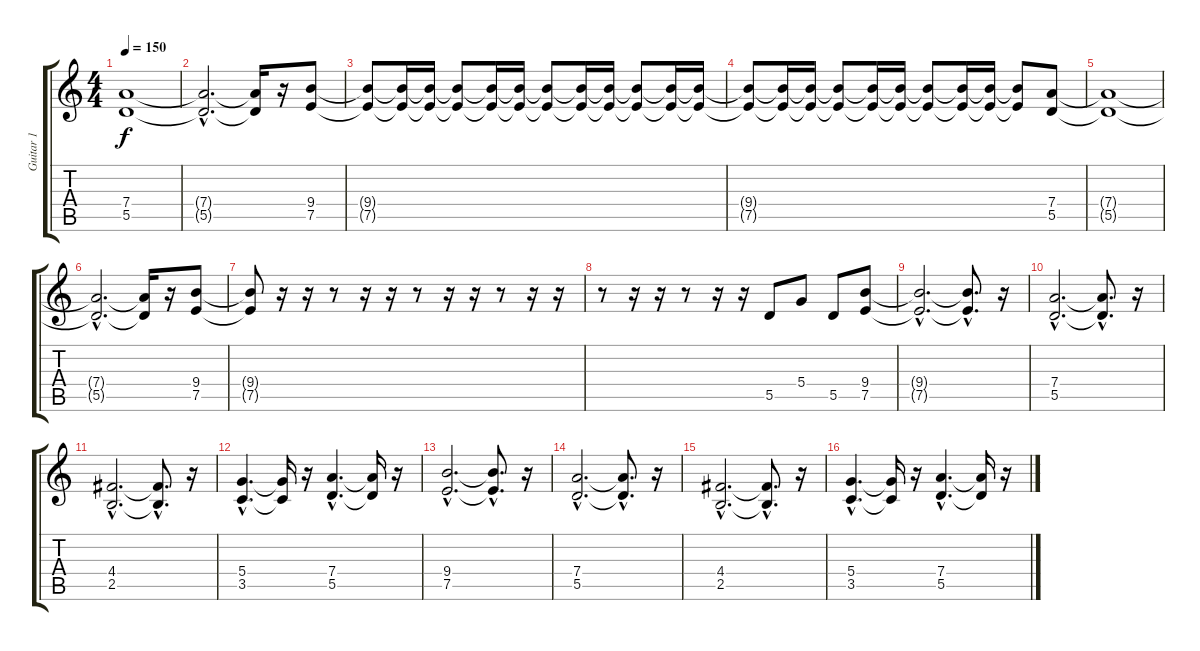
\track ("Guitar 1" "Guitar 1") {instrument distortionguitar}
\staff {score tabs}
\tuning (E4 B3 G3 D3 A2 E2) {hide}
\ts (4 4)
\tempo 150
\clef g2
\ks c
(7.4{t} 5.5{t}).1{dy f} |
(7.4{hac t} 5.5{hac t}).2{d} (7.4{t} 5.5{t}).16 r.16 (9.4 7.5).8 |
(9.4{t} 7.5{t}).8 (9.4{t} 7.5{t}).16 (9.4{t} 7.5{t}).16 (9.4{t} 7.5{t}).8 (9.4{t} 7.5{t}).16 (9.4{t} 7.5{t}).16 (9.4{t} 7.5{t}).8 (9.4{t} 7.5{t}).16 (9.4{t} 7.5{t}).16 (9.4{t} 7.5{t}).8 (9.4{t} 7.5{t}).16 (9.4{t} 7.5{t}).16 |
(9.4{t} 7.5{t}).8 (9.4{t} 7.5{t}).16 (9.4{t} 7.5{t}).16 (9.4{t} 7.5{t}).8 (9.4{t} 7.5{t}).16 (9.4{t} 7.5{t}).16 (9.4{t} 7.5{t}).8 (9.4{t} 7.5{t}).16 (9.4{t} 7.5{t}).16 (9.4{t} 7.5{t}).8 (7.4 5.5).8 |
(7.4{t} 5.5{t}).1 |
(7.4{hac t} 5.5{hac t}).2{d} (7.4{t} 5.5{t}).16 r.16 (9.4 7.5).8 |
(9.4{t} 7.5{t}).8 r.16 r.16 r.8 r.16 r.16 r.8 r.16 r.16 r.8 r.16 r.16 |
r.8 r.16 r.16 r.8 r.16 r.16 5.5.8 5.4.8 5.5.8 (9.4 7.5).8 |
(9.4{hac t} 7.5{hac t}).2{d} (9.4{hac t} 7.5{hac t}).8{d} r.16 |
(7.4{hac} 5.5{hac}).2{d} (7.4{hac t} 5.5{hac t}).8{d} r.16 |
(4.4{hac} 2.5{hac}).2{d} (4.4{hac t} 2.5{hac t}).8{d} r.16 |
(5.4{hac} 3.5{hac}).4{d} (5.4{t} 3.5{t}).16 r.16 (7.4{hac} 5.5{hac}).4{d} (7.4{t} 5.5{t}).16 r.16 |
(9.4{hac} 7.5{hac}).2{d} (9.4{hac t} 7.5{hac t}).8{d} r.16 |
(7.4{hac} 5.5{hac}).2{d} (7.4{hac t} 5.5{hac t}).8{d} r.16 |
(4.4{hac} 2.5{hac}).2{d} (4.4{hac t} 2.5{hac t}).8{d} r.16 |
(5.4{hac} 3.5{hac}).4{d} (5.4{t} 3.5{t}).16 r.16 (7.4{hac} 5.5{hac}).4{d} (7.4{t} 5.5{t}).16 r.16
